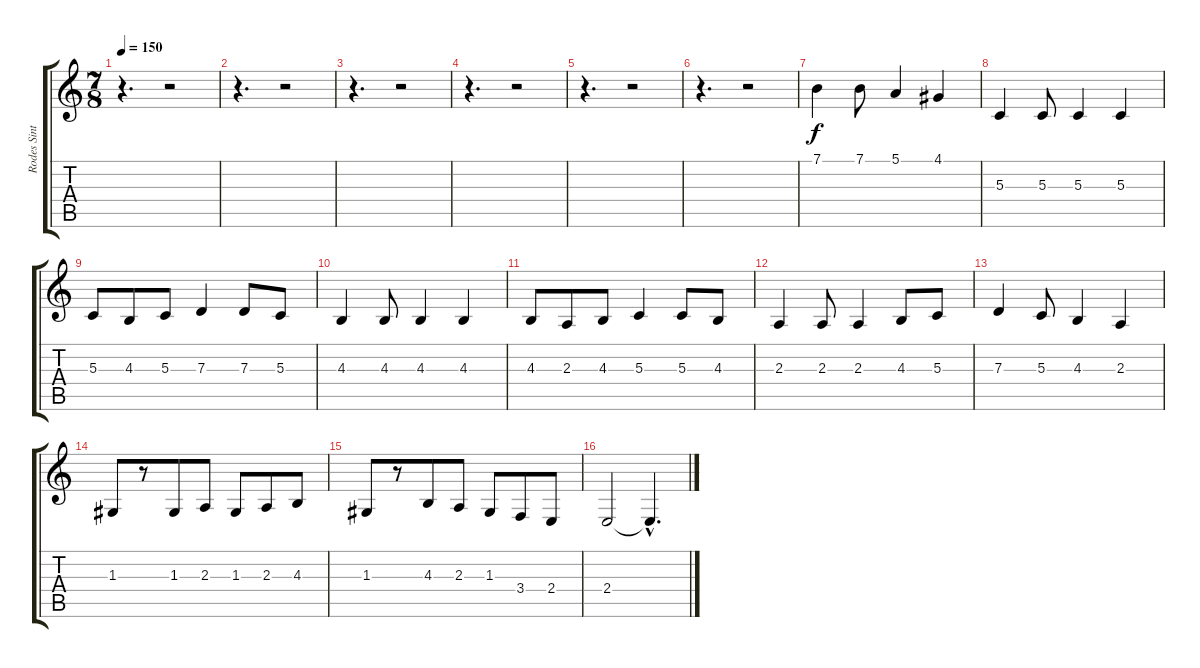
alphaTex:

\track ("Rodes Sintisajzer" "Rodes Sint") {instrument electricpiano1}
\staff {score tabs}
\tuning (E4 B3 G3 D3 A2 E2) {hide}
\ts (7 8)
\tempo 150
\clef g2
\ks c
r.4{d dy f} r.2 |
r.4{d} r.2 |
r.4{d} r.2 |
r.4{d} r.2 |
r.4{d} r.2 |
r.4{d} r.2 |
7.1.4 7.1.8 5.1.4 4.1.4 |
5.3.4 5.3.8 5.3.4 5.3.4 |
5.3.8 4.3.8 5.3.8 7.3.4 7.3.8 5.3.8 |
4.3.4 4.3.8 4.3.4 4.3.4 |
4.3.8 2.3.8 4.3.8 5.3.4 5.3.8 4.3.8 |
2.3.4 2.3.8 2.3.4 4.3.8 5.3.8 |
7.3.4 5.3.8 4.3.4 2.3.4 |
1.3.8 r.8 1.3.8 2.3.8 1.3.8 2.3.8 4.3.8 |
1.3.8 r.8 4.3.8 2.3.8 1.3.8 3.4.8 2.4.8 |
2.4.2 2.4{hac t}.4{d}
